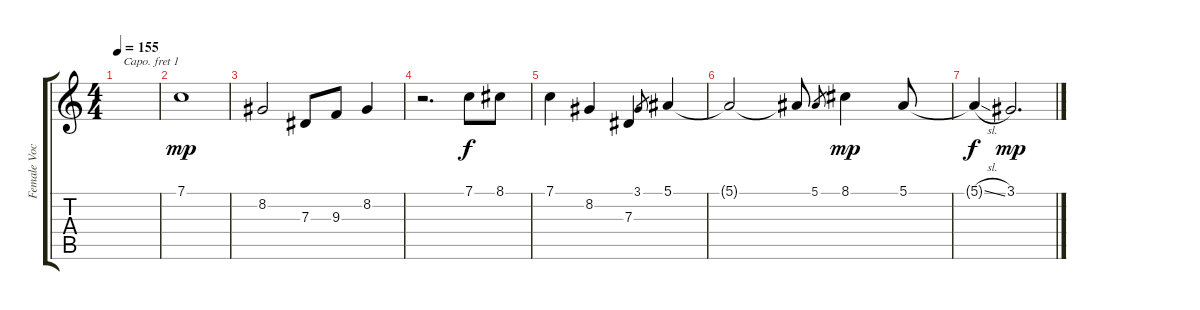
\track ("Female Vocals" "Female Voc") {instrument flute}
\staff {score tabs}
\capo 1
\tuning (E4 B3 G3 D3 A2 E2) {hide}
\ts (4 4)
\tempo 155
\clef g2
\ks c
|
7.1.1{dy mp} |
8.2.2 7.3.8 9.3.8 8.2.4 |
r.2{d} 7.1.8{dy f} 8.1.8 |
7.1.4 8.2.4 7.3.4 3.1.8{gr} 5.1.4 |
5.1{t}.2 5.1{t}.8 5.1.8{gr} 8.1.4{dy mp} 5.1.8 |
5.1{sl t}.4{dy f} 3.1.2{d dy mp}
